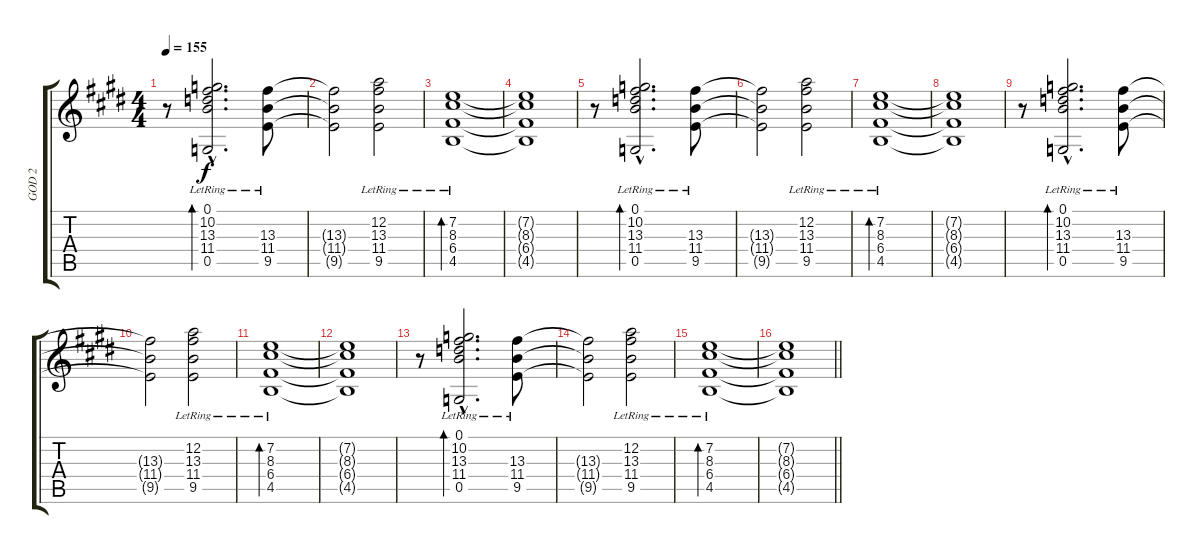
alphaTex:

\track ("GOD 2" "GOD 2") {instrument electricguitarclean}
\staff {score tabs}
\tuning (D4 A3 F3 C3 G2 C2) {hide}
\ts (4 4)
\tempo 155
\clef g2
\ks e
r.8{dy f instrument electricguitarclean} (0.1{hac lr} 10.2{hac lr} 13.3{hac lr} 11.4{hac lr} 0.5{hac lr}).2{d bd 30} (13.3{lr} 11.4{lr} 9.5{lr}).8 |
(13.3{t} 11.4{t} 9.5{t}).2 (12.2{lr} 13.3{lr} 11.4{lr} 9.5{lr}).2 |
(7.2{lr} 8.3{lr} 6.4{lr} 4.5{lr}).1{bd 30} |
(7.2{t} 8.3{t} 6.4{t} 4.5{t}).1 |
r.8 (0.1{hac lr} 10.2{hac lr} 13.3{hac lr} 11.4{hac lr} 0.5{hac lr}).2{d bd 30} (13.3{lr} 11.4{lr} 9.5{lr}).8 |
(13.3{t} 11.4{t} 9.5{t}).2 (12.2{lr} 13.3{lr} 11.4{lr} 9.5{lr}).2 |
(7.2{lr} 8.3{lr} 6.4{lr} 4.5{lr}).1{bd 30} |
(7.2{t} 8.3{t} 6.4{t} 4.5{t}).1 |
r.8 (0.1{hac lr} 10.2{hac lr} 13.3{hac lr} 11.4{hac lr} 0.5{hac lr}).2{d bd 30} (13.3{lr} 11.4{lr} 9.5{lr}).8 |
(13.3{t} 11.4{t} 9.5{t}).2 (12.2{lr} 13.3{lr} 11.4{lr} 9.5{lr}).2 |
(7.2{lr} 8.3{lr} 6.4{lr} 4.5{lr}).1{bd 30} |
(7.2{t} 8.3{t} 6.4{t} 4.5{t}).1 |
r.8 (0.1{hac lr} 10.2{hac lr} 13.3{hac lr} 11.4{hac lr} 0.5{hac lr}).2{d bd 30} (13.3{lr} 11.4{lr} 9.5{lr}).8 |
(13.3{t} 11.4{t} 9.5{t}).2 (12.2{lr} 13.3{lr} 11.4{lr} 9.5{lr}).2 |
(7.2{lr} 8.3{lr} 6.4{lr} 4.5{lr}).1{bd 30} |
\barLineRight lightlight
(7.2{t} 8.3{t} 6.4{t} 4.5{t}).1
